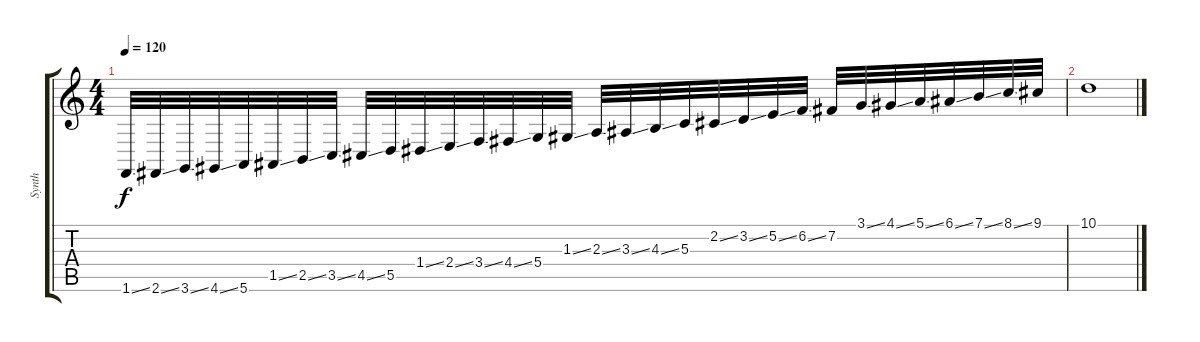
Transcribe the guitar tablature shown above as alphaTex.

\track ("Synth" "Synth") {instrument acousticgrandpiano}
\staff {score tabs}
\tuning (E4 B3 G3 D3 A2 E2) {hide}
\ts (4 4)
\tempo 120
\clef g2
\ks c
1.6{ss}.32{dy f} 2.6{ss}.32 3.6{ss}.32 4.6{ss}.32 5.6.32 1.5{ss}.32 2.5{ss}.32 3.5{ss}.32 4.5{ss}.32 5.5.32 1.4{ss}.32 2.4{ss}.32 3.4{ss}.32 4.4{ss}.32 5.4.32 1.3{ss}.32 2.3{ss}.32 3.3{ss}.32 4.3{ss}.32 5.3.32 2.2{ss}.32 3.2{ss}.32 5.2{ss}.32 6.2{ss}.32 7.2.32 3.1{ss}.32 4.1{ss}.32 5.1{ss}.32 6.1{ss}.32 7.1{ss}.32 8.1{ss}.32 9.1.32 |
10.1.1
